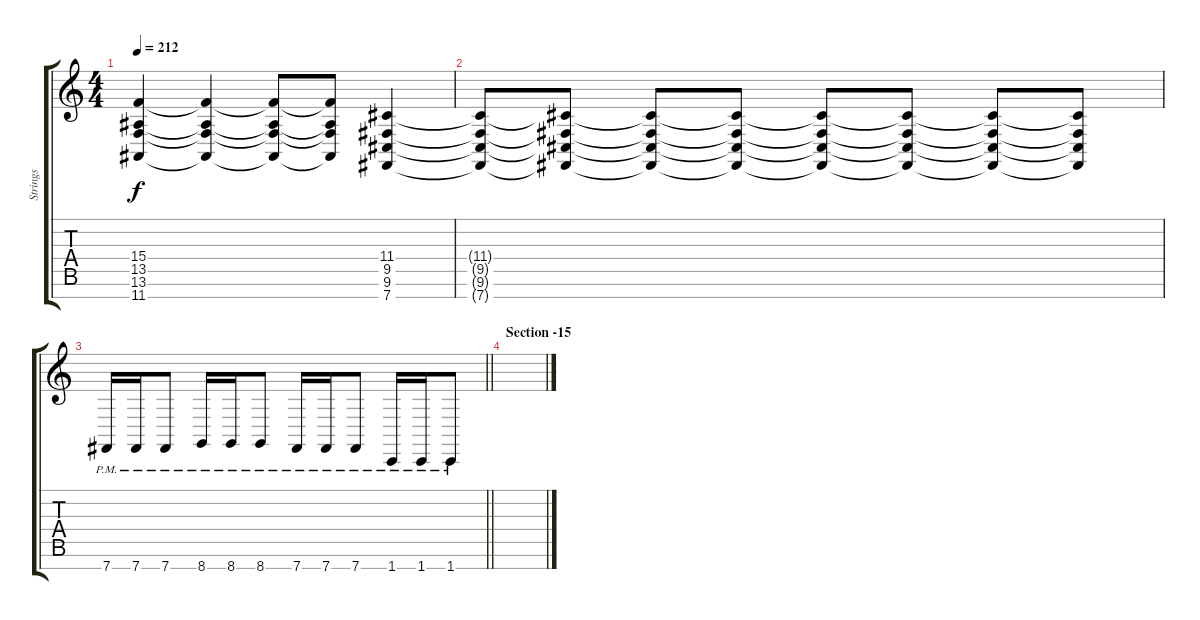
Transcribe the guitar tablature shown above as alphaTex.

\track ("Strings" "Strings") {instrument tremolostrings}
\staff {score tabs}
\tuning (E4 B3 G3 D3 A2 E2 B1) {hide}
\ts (4 4)
\tempo 212
\clef g2
\ks c
(15.4 13.5 13.6 11.7).4{dy f} (15.4{t} 13.5{t} 13.6{t} 11.7{t}).4 (15.4{t} 13.5{t} 13.6{t} 11.7{t}).8 (15.4{t} 13.5{t} 13.6{t} 11.7{t}).8 (11.4 9.5 9.6 7.7).4 |
(11.4{t} 9.5{t} 9.6{t} 7.7{t}).8 (11.4{t} 9.5{t} 9.6{t} 7.7{t}).8 (11.4{t} 9.5{t} 9.6{t} 7.7{t}).8 (11.4{t} 9.5{t} 9.6{t} 7.7{t}).8 (11.4{t} 9.5{t} 9.6{t} 7.7{t}).8 (11.4{t} 9.5{t} 9.6{t} 7.7{t}).8 (11.4{t} 9.5{t} 9.6{t} 7.7{t}).8 (11.4{t} 9.5{t} 9.6{t} 7.7{t}).8 |
\barLineRight lightlight
7.7{pm}.16 7.7{pm}.16 7.7{pm}.8 8.7{pm}.16 8.7{pm}.16 8.7{pm}.8 7.7{pm}.16 7.7{pm}.16 7.7{pm}.8 1.7{pm}.16 1.7{pm}.16 1.7{pm}.8 |
\section ("" "Section -15")
